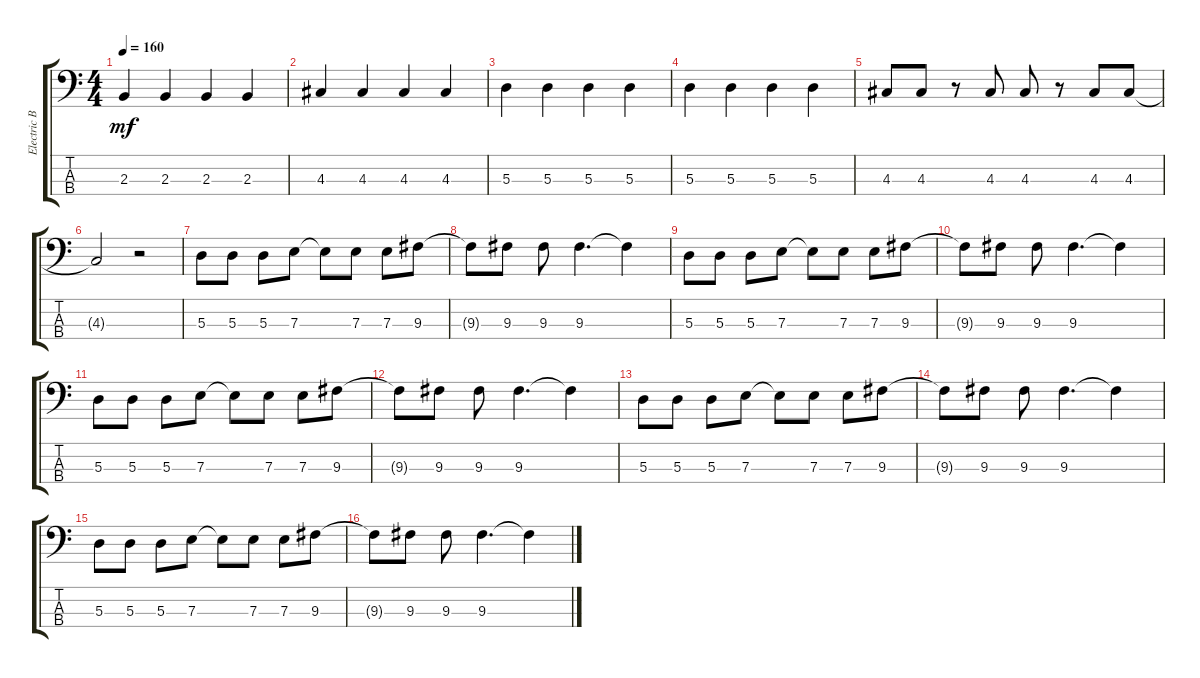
\track ("Electric Bass" "Electric B") {instrument electricbassfinger}
\staff {score tabs}
\tuning (G2 D2 A1 E1) {hide}
\ts (4 4)
\tempo 160
\clef f4
\ks c
2.3.4{dy mf} 2.3.4 2.3.4 2.3.4 |
4.3.4 4.3.4 4.3.4 4.3.4 |
5.3.4 5.3.4 5.3.4 5.3.4 |
5.3.4 5.3.4 5.3.4 5.3.4 |
4.3.8 4.3.8 r.8 4.3.8 4.3.8 r.8 4.3.8 4.3.8 |
4.3{t}.2 r.2 |
5.3.8 5.3.8 5.3.8 7.3.8 7.3{t}.8 7.3.8 7.3.8 9.3.8 |
9.3{t}.8 9.3.8 9.3.8 9.3.4{d} 9.3{t}.4 |
5.3.8 5.3.8 5.3.8 7.3.8 7.3{t}.8 7.3.8 7.3.8 9.3.8 |
9.3{t}.8 9.3.8 9.3.8 9.3.4{d} 9.3{t}.4 |
5.3.8 5.3.8 5.3.8 7.3.8 7.3{t}.8 7.3.8 7.3.8 9.3.8 |
9.3{t}.8 9.3.8 9.3.8 9.3.4{d} 9.3{t}.4 |
5.3.8 5.3.8 5.3.8 7.3.8 7.3{t}.8 7.3.8 7.3.8 9.3.8 |
9.3{t}.8 9.3.8 9.3.8 9.3.4{d} 9.3{t}.4 |
5.3.8 5.3.8 5.3.8 7.3.8 7.3{t}.8 7.3.8 7.3.8 9.3.8 |
9.3{t}.8 9.3.8 9.3.8 9.3.4{d} 9.3{t}.4
